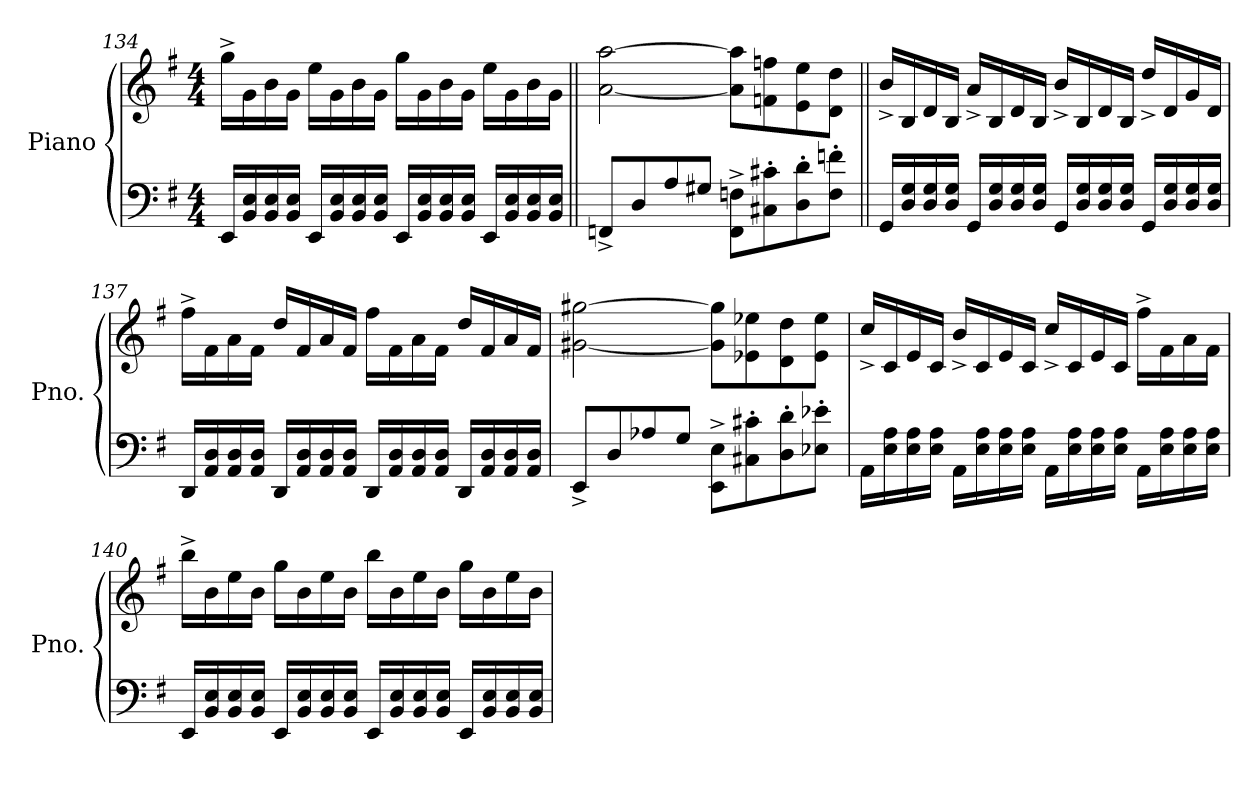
**kern	**kern
*part1	*part1
*staff2	*staff1
*I"Piano	*
*I'Pno.	*
!!LO:LB:g=z
*clefF4	*clefG2
*k[f#]	*k[f#]
*M4/4	*M4/4
=134	=134
16EE/LL	16gg^\LL
16BB/ 16E/	16g\
16BB/ 16E/	16b\
16BB/ 16E/JJ	16g\JJ
16EE/LL	16ee\LL
16BB/ 16E/	16g\
16BB/ 16E/	16b\
16BB/ 16E/JJ	16g\JJ
16EE/LL	16gg\LL
16BB/ 16E/	16g\
16BB/ 16E/	16b\
16BB/ 16E/JJ	16g\JJ
16EE/LL	16ee\LL
16BB/ 16E/	16g\
16BB/ 16E/	16b\
16BB/ 16E/JJ	16g\JJ
=135||	=135||
8FFn^/L	[2a\ [2aa\
8D/	.
8A/	.
8G#X/J	.
8FF\^ 8Fn\^L	8a\] 8aa\]L
8C#X\' 8c#X\'	8fn\ 8ffn\
8D\' 8d\'	8e\ 8ee\
8F\' 8fn\'J	8d\ 8dd\J
=136||	=136||
16GG/LL	16b^/LL
16D/ 16G/	16B/
16D/ 16G/	16d/
16D/ 16G/JJ	16B/JJ
16GG/LL	16a^/LL
16D/ 16G/	16B/
16D/ 16G/	16d/
16D/ 16G/JJ	16B/JJ
16GG/LL	16b^/LL
16D/ 16G/	16B/
16D/ 16G/	16d/
16D/ 16G/JJ	16B/JJ
16GG/LL	16dd^/LL
16D/ 16G/	16d/
16D/ 16G/	16g/
16D/ 16G/JJ	16d/JJ
!!LO:LB:g=z
=137	=137
16DD/LL	16ff#^\LL
16AA/ 16D/	16f#\
16AA/ 16D/	16a\
16AA/ 16D/JJ	16f#\JJ
16DD/LL	16dd/LL
16AA/ 16D/	16f#/
16AA/ 16D/	16a/
16AA/ 16D/JJ	16f#/JJ
16DD/LL	16ff#\LL
16AA/ 16D/	16f#\
16AA/ 16D/	16a\
16AA/ 16D/JJ	16f#\JJ
16DD/LL	16dd/LL
16AA/ 16D/	16f#/
16AA/ 16D/	16a/
16AA/ 16D/JJ	16f#/JJ
=138	=138
8EE^/L	[2g#X\ [2gg#X\
8D/	.
8A-X/	.
8G/J	.
8EE\^ 8E\^L	8g#\] 8gg#\]L
8C#X\' 8c#X\'	8e-X\ 8ee-X\
8D\' 8d\'	8d\ 8dd\
8E-X\' 8e-X\'J	8e-\ 8ee-\J
=139	=139
16AA\LL	16cc^/LL
16E\ 16A\	16c/
16E\ 16A\	16e/
16E\ 16A\JJ	16c/JJ
16AA\LL	16b^/LL
16E\ 16A\	16c/
16E\ 16A\	16e/
16E\ 16A\JJ	16c/JJ
16AA\LL	16cc^/LL
16E\ 16A\	16c/
16E\ 16A\	16e/
16E\ 16A\JJ	16c/JJ
16AA\LL	16ff#^\LL
16E\ 16A\	16f#\
16E\ 16A\	16a\
16E\ 16A\JJ	16f#\JJ
!!LO:LB:g=z
=140	=140
16EE/LL	16bb^\LL
16BB/ 16E/	16b\
16BB/ 16E/	16ee\
16BB/ 16E/JJ	16b\JJ
16EE/LL	16gg\LL
16BB/ 16E/	16b\
16BB/ 16E/	16ee\
16BB/ 16E/JJ	16b\JJ
16EE/LL	16bb\LL
16BB/ 16E/	16b\
16BB/ 16E/	16ee\
16BB/ 16E/JJ	16b\JJ
16EE/LL	16gg\LL
16BB/ 16E/	16b\
16BB/ 16E/	16ee\
16BB/ 16E/JJ	16b\JJ
=	=
*-	*-
